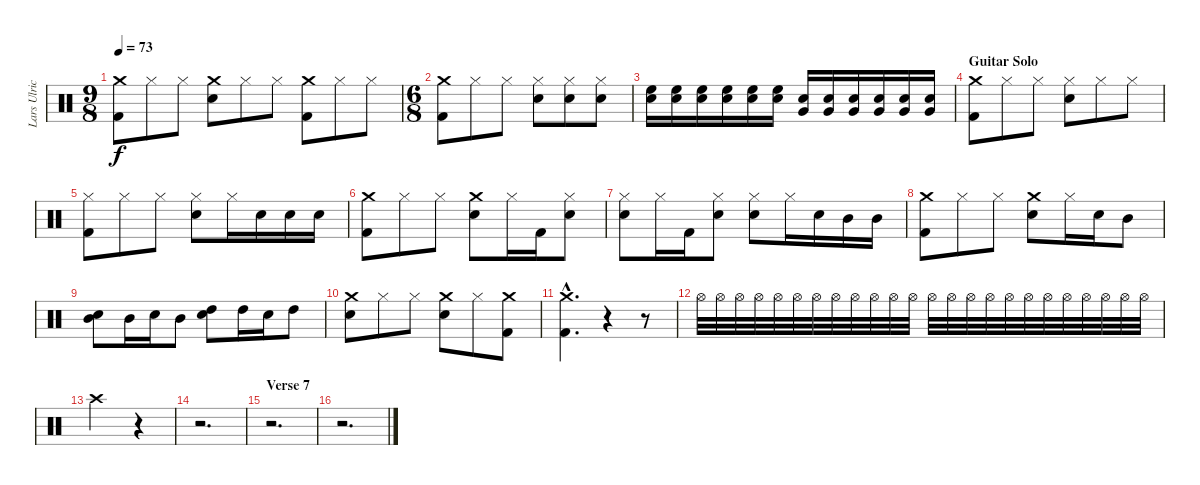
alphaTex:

\track ("Lars Ulrich" "Lars Ulric") {instrument percussion}
\staff {score}
\articulation defaults
\ts (9 8)
\tempo 73
\clef neutral
\ks c
("Kick (hit) 2" "Crash medium (hit)").8{dy f} "Hi-Hat (closed)".8 "Hi-Hat (closed)".8 ("Snare (hit) 2" "Crash medium (hit)").8 "Hi-Hat (closed)".8 "Hi-Hat (closed)".8 ("Kick (hit) 2" "Crash medium (hit)").8 "Hi-Hat (closed)".8 "Hi-Hat (closed)".8 |
\ts (6 8)
("Kick (hit) 2" "Crash medium (hit)").8 "Hi-Hat (closed)".8 "Hi-Hat (closed)".8 ("Snare (hit) 2" "Hi-Hat (closed)").8 ("Hi-Hat (closed)" "Snare (hit) 2").8 ("Snare (hit) 2" "Hi-Hat (closed)").8 |
("High Floor Tom (hit)" "Snare (hit) 2").16 ("High Floor Tom (hit)" "Snare (hit) 2").16 ("High Floor Tom (hit)" "Snare (hit) 2").16 ("High Floor Tom (hit)" "Snare (hit) 2").16 ("High Floor Tom (hit)" "Snare (hit) 2").16 ("High Floor Tom (hit)" "Snare (hit) 2").16 ("Very Low Tom (hit)" "Snare (hit) 2").16 ("Very Low Tom (hit)" "Snare (hit) 2").16 ("Very Low Tom (hit)" "Snare (hit) 2").16 ("Very Low Tom (hit)" "Snare (hit) 2").16 ("Very Low Tom (hit)" "Snare (hit) 2").16 ("Very Low Tom (hit)" "Snare (hit) 2").16 |
\section ("" "Guitar Solo")
("Kick (hit) 2" "Crash medium (hit)").8 "Hi-Hat (closed)".8 "Hi-Hat (closed)".8 ("Snare (hit) 2" "Hi-Hat (closed)").8 "Hi-Hat (closed)".8 "Hi-Hat (closed)".8 |
("Kick (hit) 2" "Hi-Hat (closed)").8 "Hi-Hat (closed)".8 "Hi-Hat (closed)".8 ("Snare (hit) 2" "Hi-Hat (closed)").8 "Hi-Hat (closed)".16 "Snare (hit) 2".16 "Snare (hit) 2".16 "Snare (hit) 2".16 |
("Kick (hit) 2" "Crash medium (hit)").8 "Hi-Hat (closed)".8 "Hi-Hat (closed)".8 ("Snare (hit) 2" "Crash medium (hit)").8 "Hi-Hat (closed)".16 "Kick (hit) 2".16 ("Snare (hit) 2" "Hi-Hat (closed)").8 |
("Snare (hit) 2" "Hi-Hat (closed)").8 "Hi-Hat (closed)".16 "Kick (hit) 2".16 ("Snare (hit) 2" "Hi-Hat (closed)").8 ("Snare (hit) 2" "Hi-Hat (closed)").8 "Hi-Hat (closed)".16 "Snare (hit) 2".16 "Mid Tom (hit)".16 "Mid Tom (hit)".16 |
("Kick (hit) 2" "Crash medium (hit)").8 "Hi-Hat (closed)".8 "Hi-Hat (closed)".8 ("Snare (hit) 2" "Crash medium (hit)").8 "Hi-Hat (closed)".16 "Snare (hit) 2".16 "Mid Tom (hit)".8 |
("Mid Tom (hit)" "Snare (hit) 2").8 "Mid Tom (hit)".16 "Snare (hit) 2".16 "Mid Tom (hit)".8 ("High Tom (hit)" "Snare (hit) 2").8 "High Tom (hit)".16 "Snare (hit) 2".16 "High Tom (hit)".8 |
("Snare (hit) 2" "Crash medium (hit)").8 "Hi-Hat (closed)".8 "Hi-Hat (closed)".8 ("Snare (hit) 2" "Crash medium (hit)").8 "Hi-Hat (closed)".8 ("Kick (hit) 2" "Crash medium (hit)").8 |
("Kick (hit) 2"{hac} "Crash medium (hit)"{hac}).4{d} r.4 r.8 |
"Hi-Hat (open)".32{volume 5} "Hi-Hat (open)".32{volume 14} "Hi-Hat (open)".32 "Hi-Hat (open)".32 "Hi-Hat (open)".32 "Hi-Hat (open)".32 "Hi-Hat (open)".32 "Hi-Hat (open)".32 "Hi-Hat (open)".32 "Hi-Hat (open)".32 "Hi-Hat (open)".32 "Hi-Hat (open)".32 "Hi-Hat (open)".32 "Hi-Hat (open)".32 "Hi-Hat (open)".32 "Hi-Hat (open)".32 "Hi-Hat (open)".32 "Hi-Hat (open)".32 "Hi-Hat (open)".32 "Hi-Hat (open)".32 "Hi-Hat (open)".32 "Hi-Hat (open)".32 "Hi-Hat (open)".32 "Hi-Hat (open)".32 |
"Crash high (hit)".2 r.4 |
r.2{d} |
\section ("" "Verse 7")
r.2{d} |
r.2{d}
